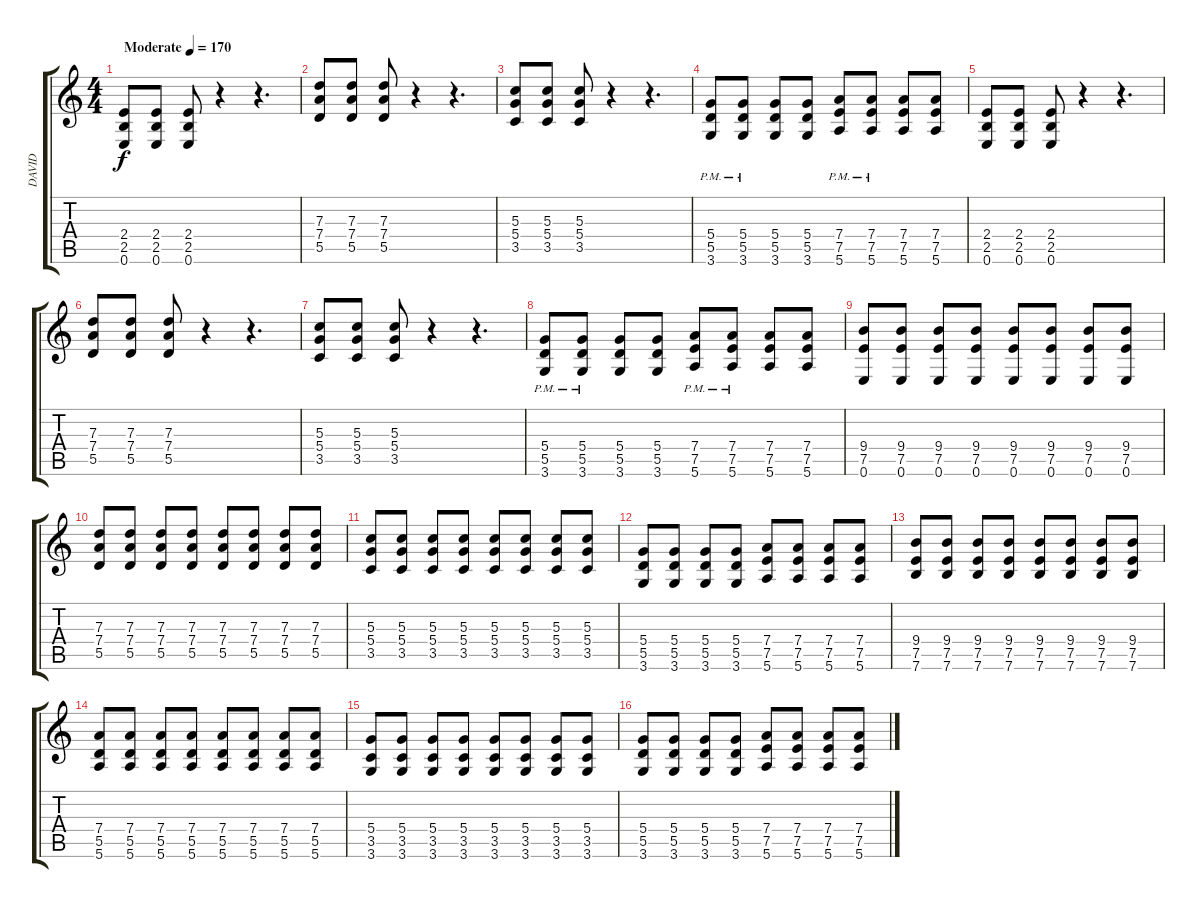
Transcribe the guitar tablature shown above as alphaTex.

\track ("DAVID" "DAVID") {instrument distortionguitar}
\staff {score tabs}
\tuning (E4 B3 G3 D3 A2 E2) {hide}
\ts (4 4)
\tempo (170 "Moderate")
\clef g2
\ks c
(2.4 2.5 0.6).8{dy f instrument distortionguitar} (2.4 2.5 0.6).8 (2.4 2.5 0.6).8 r.4 r.4{d} |
(7.3 7.4 5.5).8 (7.3 7.4 5.5).8 (7.3 7.4 5.5).8 r.4 r.4{d} |
(5.3 5.4 3.5).8 (5.3 5.4 3.5).8 (5.3 5.4 3.5).8 r.4 r.4{d} |
(5.4{pm} 5.5{pm} 3.6{pm}).8 (5.4{pm} 5.5{pm} 3.6{pm}).8 (5.4 5.5 3.6).8 (5.4 5.5 3.6).8 (7.4{pm} 7.5{pm} 5.6{pm}).8 (7.4{pm} 7.5{pm} 5.6{pm}).8 (7.4 7.5 5.6).8 (7.4 7.5 5.6).8 |
(2.4 2.5 0.6).8 (2.4 2.5 0.6).8 (2.4 2.5 0.6).8 r.4 r.4{d} |
(7.3 7.4 5.5).8 (7.3 7.4 5.5).8 (7.3 7.4 5.5).8 r.4 r.4{d} |
(5.3 5.4 3.5).8 (5.3 5.4 3.5).8 (5.3 5.4 3.5).8 r.4 r.4{d} |
(5.4{pm} 5.5{pm} 3.6{pm}).8 (5.4{pm} 5.5{pm} 3.6{pm}).8 (5.4 5.5 3.6).8 (5.4 5.5 3.6).8 (7.4{pm} 7.5{pm} 5.6{pm}).8 (7.4{pm} 7.5{pm} 5.6{pm}).8 (7.4 7.5 5.6).8 (7.4 7.5 5.6).8 |
(9.4 7.5 0.6).8 (9.4 7.5 0.6).8 (9.4 7.5 0.6).8 (9.4 7.5 0.6).8 (9.4 7.5 0.6).8 (9.4 7.5 0.6).8 (9.4 7.5 0.6).8 (9.4 7.5 0.6).8 |
(7.3 7.4 5.5).8 (7.3 7.4 5.5).8 (7.3 7.4 5.5).8 (7.3 7.4 5.5).8 (7.3 7.4 5.5).8 (7.3 7.4 5.5).8 (7.3 7.4 5.5).8 (7.3 7.4 5.5).8 |
(5.3 5.4 3.5).8 (5.3 5.4 3.5).8 (5.3 5.4 3.5).8 (5.3 5.4 3.5).8 (5.3 5.4 3.5).8 (5.3 5.4 3.5).8 (5.3 5.4 3.5).8 (5.3 5.4 3.5).8 |
(5.4 5.5 3.6).8 (5.4 5.5 3.6).8 (5.4 5.5 3.6).8 (5.4 5.5 3.6).8 (7.4 7.5 5.6).8 (7.4 7.5 5.6).8 (7.4 7.5 5.6).8 (7.4 7.5 5.6).8 |
(9.4 7.5 7.6).8 (9.4 7.5 7.6).8 (9.4 7.5 7.6).8 (9.4 7.5 7.6).8 (9.4 7.5 7.6).8 (9.4 7.5 7.6).8 (9.4 7.5 7.6).8 (9.4 7.5 7.6).8 |
(7.4 5.5 5.6).8 (7.4 5.5 5.6).8 (7.4 5.5 5.6).8 (7.4 5.5 5.6).8 (7.4 5.5 5.6).8 (7.4 5.5 5.6).8 (7.4 5.5 5.6).8 (7.4 5.5 5.6).8 |
(5.4 3.5 3.6).8 (5.4 3.5 3.6).8 (5.4 3.5 3.6).8 (5.4 3.5 3.6).8 (5.4 3.5 3.6).8 (5.4 3.5 3.6).8 (5.4 3.5 3.6).8 (5.4 3.5 3.6).8 |
(5.4 5.5 3.6).8 (5.4 5.5 3.6).8 (5.4 5.5 3.6).8 (5.4 5.5 3.6).8 (7.4 7.5 5.6).8 (7.4 7.5 5.6).8 (7.4 7.5 5.6).8 (7.4 7.5 5.6).8
